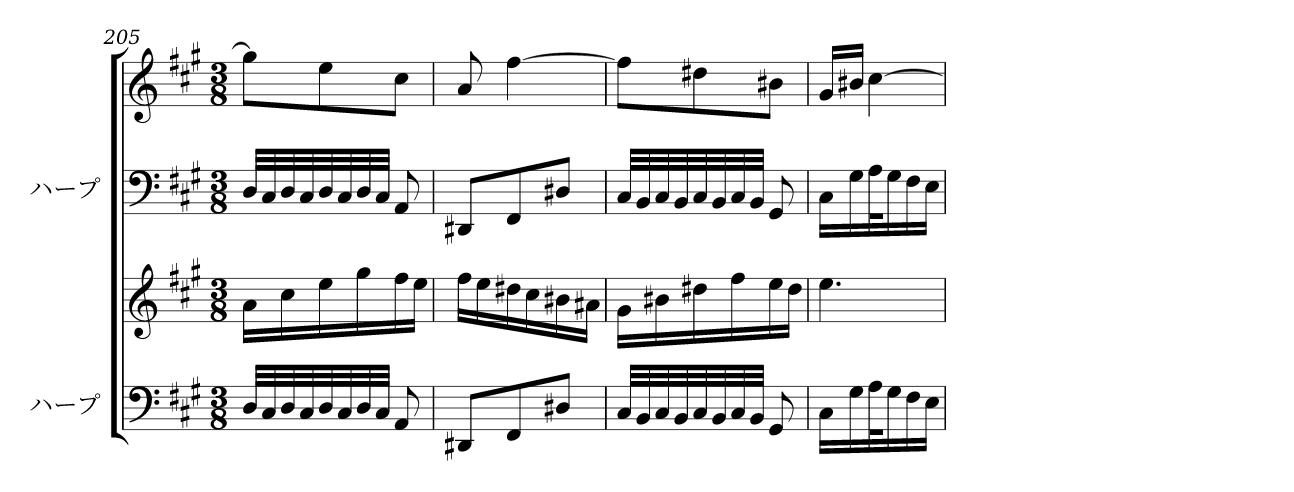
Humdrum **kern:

**kern	**kern	**kern	**kern
*part2	*part2	*part1	*part1
*staff4	*staff3	*staff2	*staff1
*I"ハープ	*	*I"ハープ	*
*clefF4	*clefG2	*clefF4	*clefG2
*k[f#c#g#]	*k[f#c#g#]	*k[f#c#g#]	*k[f#c#g#]
*M3/8	*M3/8	*M3/8	*M3/8
=205	=205	=205	=205
32D/LLL	16a\LL	32D/LLL	8gg#\L]
32C#/	.	32C#/	.
32D/	16cc#\	32D/	.
32C#/	.	32C#/	.
32D/	16ee\	32D/	8ee\
32C#/	.	32C#/	.
32D/	16gg#\	32D/	.
32C#/JJJ	.	32C#/JJJ	.
8AA/	16ff#\	8AA/	8cc#\J
.	16ee\JJ	.	.
=206	=206	=206	=206
8DD#X/L	16ff#\LL	8DD#X/L	8a/
.	16ee\	.	.
8FF#/	16dd#X\	8FF#/	[4ff#\
.	16cc#\	.	.
8D#X/J	16b#X\	8D#X/J	.
.	16a#X\JJ	.	.
!!LO:LB:g=z
=207	=207	=207	=207
32C#/LLL	16g#\LL	32C#/LLL	8ff#\L]
32BB/	.	32BB/	.
32C#/	16b#X\	32C#/	.
32BB/	.	32BB/	.
32C#/	16dd#X\	32C#/	8dd#X\
32BB/	.	32BB/	.
32C#/	16ff#\	32C#/	.
32BB/JJJ	.	32BB/JJJ	.
8GG#/	16ee\	8GG#/	8b#X\J
.	16dd#\JJ	.	.
=208	=208	=208	=208
*^	*	*^	*
16C#\LL	4.r	4.ee\	16C#\LL	4.r	16g#/LL
16G#\	.	.	16G#\	.	16b#X/JJ
16A\	.	.	16A\	.	[4cc#\
16G#\	.	.	16G#\	.	.
16F#\	.	.	16F#\	.	.
16E\JJ	.	.	16E\JJ	.	.
*v	*v	*	*v	*v	*
=	=	=	=
*-	*-	*-	*-
